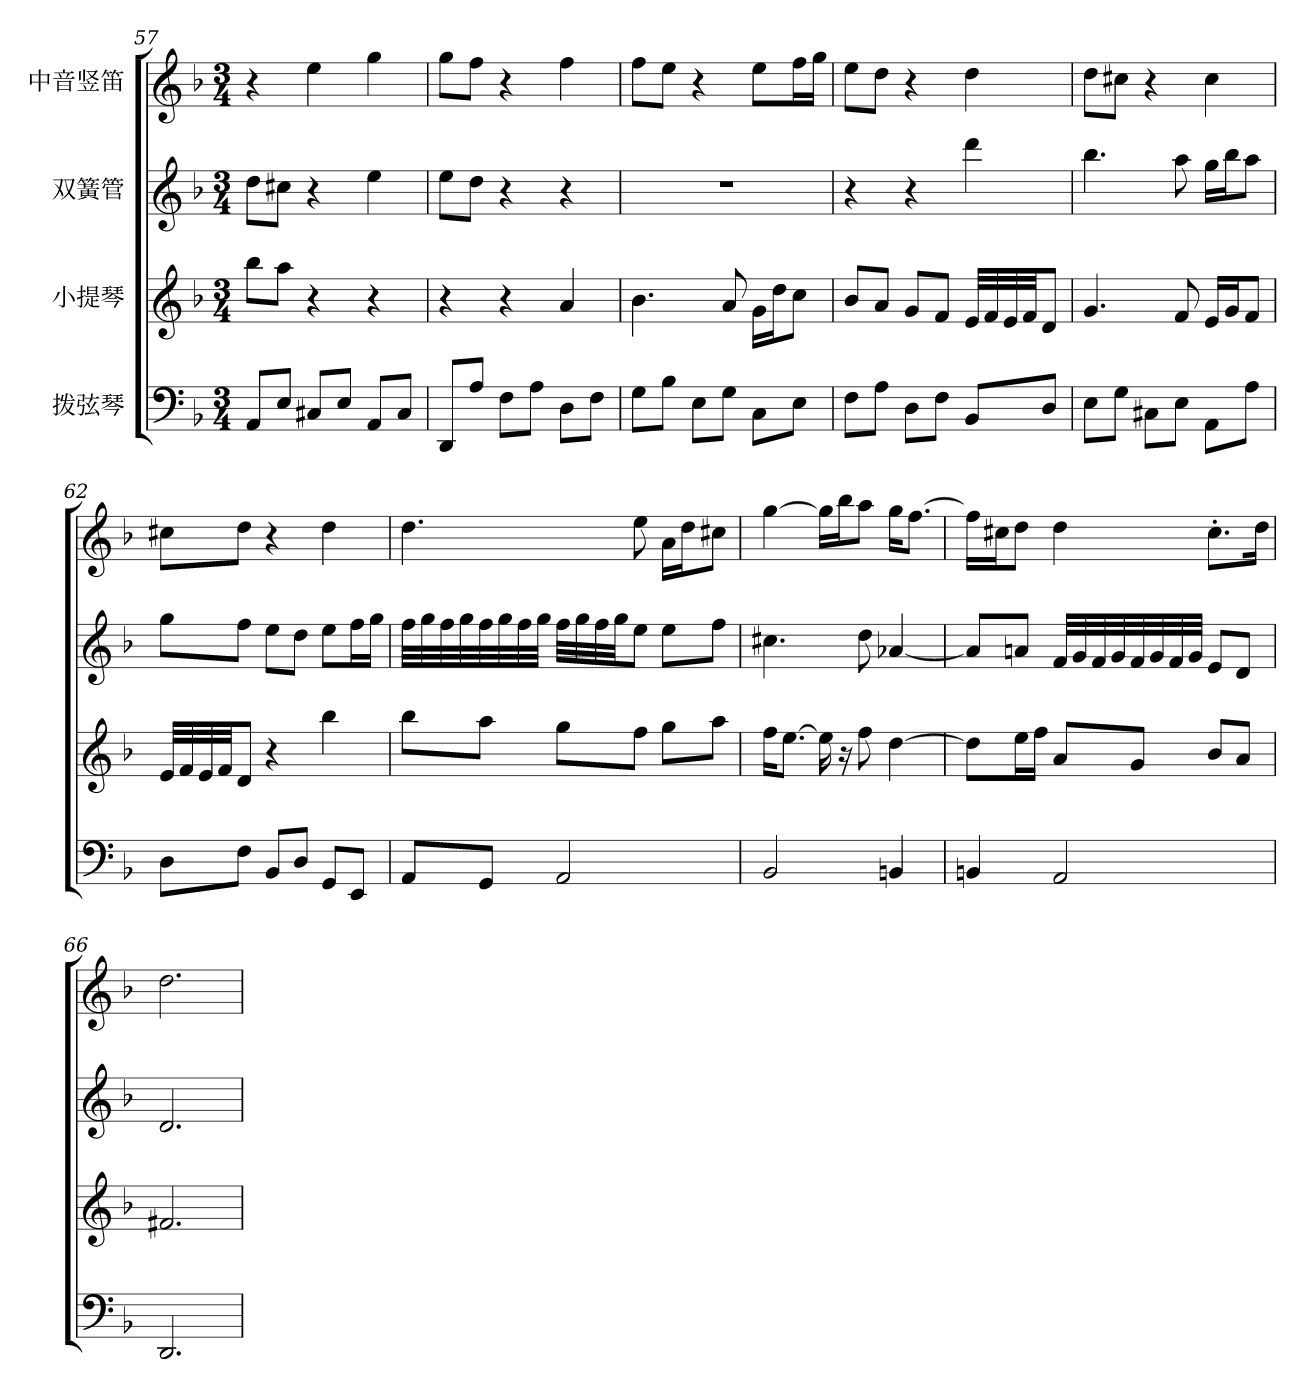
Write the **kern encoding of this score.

**kern	**kern	**kern	**kern
*part4	*part3	*part2	*part1
*staff4	*staff3	*staff2	*staff1
*I"拨弦琴	*I"小提琴	*I"双簧管	*I"中音竖笛
*clefF4	*clefG2	*clefG2	*clefG2
*k[b-]	*k[b-]	*k[b-]	*k[b-]
*M3/4	*M3/4	*M3/4	*M3/4
=57	=57	=57	=57
8AA/L	8bb-\L	8dd\L	4r
8E/J	8aa\J	8cc#X\J	.
8C#X/L	4r	4r	4ee\
8E/J	.	.	.
8AA/L	4r	4ee\	4gg\
8C#/J	.	.	.
=58	=58	=58	=58
8DD/L	4r	8ee\L	8gg\L
8A/J	.	8dd\J	8ff\J
8F\L	4r	4r	4r
8A\J	.	.	.
8D\L	4a/	4r	4ff\
8F\J	.	.	.
=59	=59	=59	=59
8G\L	4.b-\	2.r	8ff\L
8B-\J	.	.	8ee\J
8E\L	.	.	4r
8G\J	8a/	.	.
8C\L	16g\LL	.	8ee\L
.	16dd\J	.	.
8E\J	8cc\J	.	16ff\L
.	.	.	16gg\JJ
!!LO:LB:g=z
=60	=60	=60	=60
8F\L	8b-/L	4r	8ee\L
8A\J	8a/J	.	8dd\J
8D\L	8g/L	4r	4r
8F\J	8f/J	.	.
8BB-/L	32e/LLL	4ddd\	4dd\
.	32f/	.	.
.	32e/	.	.
.	32f/JJ	.	.
8D/J	8d/J	.	.
=61	=61	=61	=61
8E\L	4.g/	4.bb-\	8dd\L
8G\J	.	.	8cc#X\J
8C#X\L	.	.	4r
8E\J	8f/	8aa\	.
8AA\L	16e/LL	16gg\LL	4cc#\
.	16g/J	16bb-\J	.
8A\J	8f/J	8aa\J	.
=62	=62	=62	=62
8D\L	32e/LLL	8gg\L	8cc#X\L
.	32f/	.	.
.	32e/	.	.
.	32f/JJ	.	.
8F\J	8d/J	8ff\J	8dd\J
8BB-/L	4r	8ee\L	4r
8D/J	.	8dd\J	.
8GG/L	4bb-\	8ee\L	4dd\
8EE/J	.	16ff\L	.
.	.	16gg\JJ	.
!!LO:LB:g=z
=63	=63	=63	=63
8AA/L	8bb-\L	32ff\LLL	4.dd\
.	.	32gg\	.
.	.	32ff\	.
.	.	32gg\	.
8GG/J	8aa\J	32ff\	.
.	.	32gg\	.
.	.	32ff\	.
.	.	32gg\JJJ	.
2AA/	8gg\L	32ff\LLL	.
.	.	32gg\	.
.	.	32ff\	.
.	.	32gg\JJ	.
.	8ff\J	8ee\J	8ee\
.	8gg\L	8ee\L	16a\LL
.	.	.	16dd\J
.	8aa\J	8ff\J	8cc#X\J
=64	=64	=64	=64
2BB-/	16ff\KL	4.cc#X\	[4gg\
.	[8.ee\J	.	.
.	16ee\]	.	16gg\LL]
.	16r	.	16bb-\J
.	8ff\	8dd\	8aa\J
4BBn/	[4dd\	[4a-X/	16gg\KL
.	.	.	[8.ff\J
=65	=65	=65	=65
4BBn/	8dd\L]	8a-/L]	16ff\LL]
.	.	.	16cc#X\J
.	16ee\L	8an/J	8dd\J
.	16ff\JJ	.	.
2AA/	8a/L	32f/LLL	4dd\
.	.	32g/	.
.	.	32f/	.
.	.	32g/	.
.	8g/J	32f/	.
.	.	32g/	.
.	.	32f/	.
.	.	32g/JJJ	.
.	8b-/L	8e/L	8.cc#'\L
.	8a/J	8d/J	.
.	.	.	16dd\Jk
!!LO:PB:g=z
=66	=66	=66	=66
2.DD/	2.f#X/	2.d/	2.dd\
=	=	=	=
*-	*-	*-	*-
